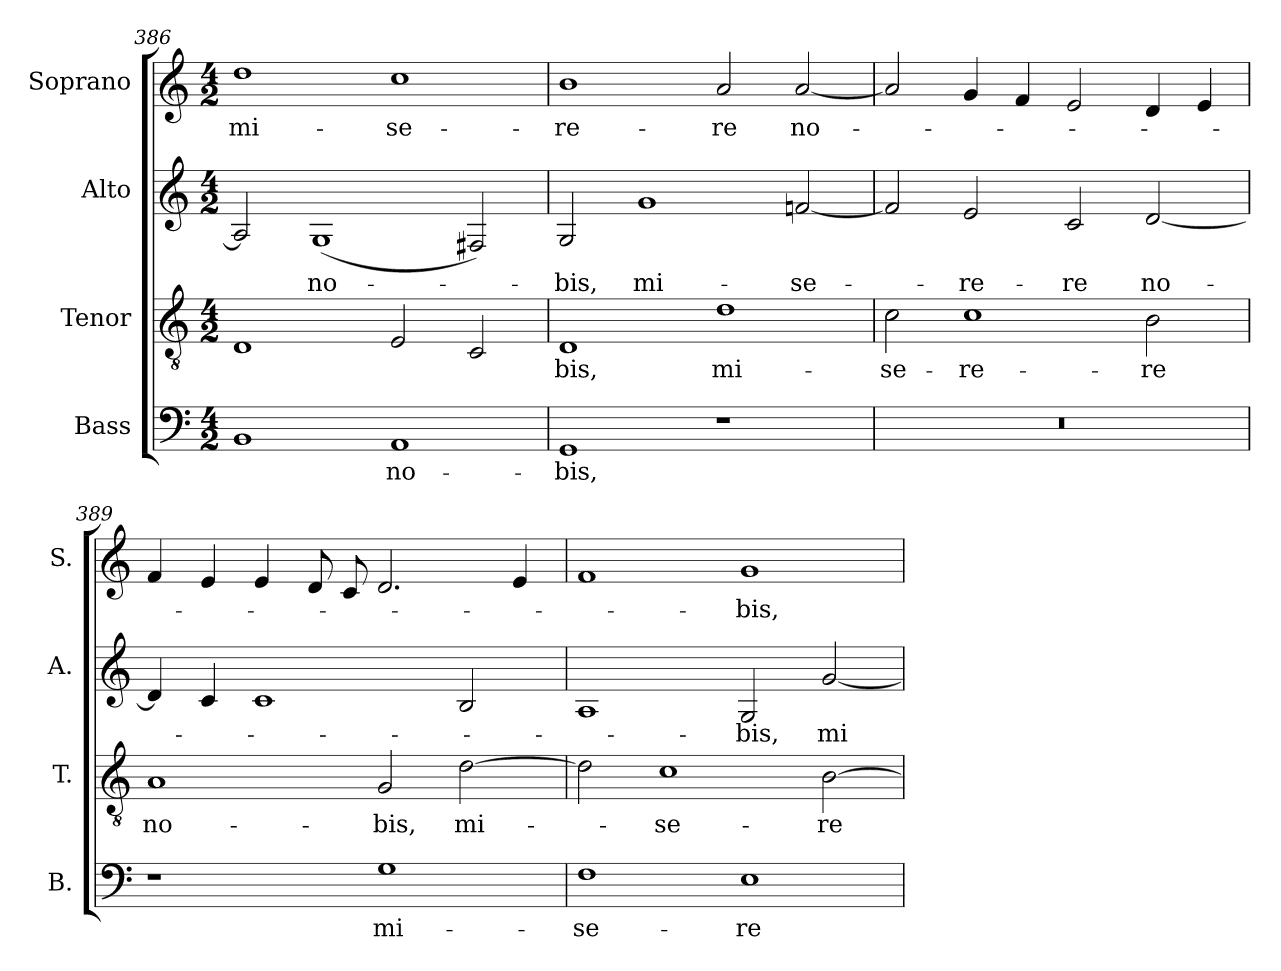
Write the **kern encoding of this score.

**kern	**text	**kern	**text	**kern	**text	**kern	**text
*part4	*part4	*part3	*part3	*part2	*part2	*part1	*part1
*staff4	*staff4	*staff3	*staff3	*staff2	*staff2	*staff1	*staff1
*I"Bass	*	*I"Tenor	*	*I"Alto	*	*I"Soprano	*
*I'B.	*	*I'T.	*	*I'A.	*	*I'S.	*
*clefF4	*	*clefGv2	*	*clefG2	*	*clefG2	*
*	*	*ITrd7c12	*	*	*	*	*
*k[]	*	*k[]	*	*k[]	*	*k[]	*
*C:	*	*C:	*	*C:	*	*C:	*
*M4/2	*	*M4/2	*	*M4/2	*	*M4/2	*
=386	=386	=386	=386	=386	=386	=386	=386
!	!	!	!	!	!	!	!LO:LY:b:color=#000000
1BBi	.	1DDi	.	2Ai/]	.	1ddi	mi-
!	!	!	!	!	!LO:LY:b:color=#000000	!	!
.	.	.	.	(1Gi	no-	.	.
!	!LO:LY:b:color=#000000	!	!	!	!	!	!
!	!	!	!	!	!	!	!LO:LY:b:color=#000000
1AAi	no-	2EEi/	.	.	.	1cci	-se-
.	.	2CCi/	.	2F#Xi/)	.	.	.
!!LO:LB:g=z
=387	=387	=387	=387	=387	=387	=387	=387
!	!LO:LY:b:color=#000000	!	!	!	!	!	!
!	!	!	!LO:LY:b:color=#000000	!	!	!	!
!	!	!	!	!	!LO:LY:b:color=#000000	!	!
!	!	!	!	!	!	!	!LO:LY:b:color=#000000
1GGi	-bis,	1DDi	-bis,	2Gi/	-bis,	1bi	-re-
!	!	!	!	!	!LO:LY:b:color=#000000	!	!
.	.	.	.	1gi	mi-	.	.
!	!	!	!LO:LY:b:color=#000000	!	!	!	!
!	!	!	!	!	!	!	!LO:LY:b:color=#000000
1r	.	1Di	mi-	.	.	2ai/	-re
!	!	!	!	!	!LO:LY:b:color=#000000	!	!
!	!	!	!	!	!	!	!LO:LY:b:color=#000000
.	.	.	.	[2fni/	-se-	[2ai/	no-
=388	=388	=388	=388	=388	=388	=388	=388
!LO:N:vis=1	!	!	!	!	!	!	!
!	!	!	!LO:LY:b:color=#000000	!	!	!	!
0r	.	2Ci\	-se-	2fi/]	.	2ai/]	.
!	!	!	!LO:LY:b:color=#000000	!	!	!	!
!	!	!	!	!	!LO:LY:b:color=#000000	!	!
.	.	1Ci	-re-	2ei/	-re-	4gi/	.
.	.	.	.	.	.	4fi/	.
!	!	!	!	!	!LO:LY:b:color=#000000	!	!
.	.	.	.	2ci/	-re	2ei/	.
!	!	!	!LO:LY:b:color=#000000	!	!	!	!
!	!	!	!	!	!LO:LY:b:color=#000000	!	!
.	.	2BBi\	-re	[2di/	no-	4di/	.
.	.	.	.	.	.	4ei/	.
=389	=389	=389	=389	=389	=389	=389	=389
!	!	!	!LO:LY:b:color=#000000	!	!	!	!
1r	.	1AAi	no-	4di/]	.	4fi/	.
.	.	.	.	4ci/	.	4ei/	.
.	.	.	.	1ci	.	4ei/	.
.	.	.	.	.	.	8di/	.
.	.	.	.	.	.	8ci/	.
!	!LO:LY:b:color=#000000	!	!	!	!	!	!
!	!	!	!LO:LY:b:color=#000000	!	!	!	!
1Gi	mi-	2GGi/	-bis,	.	.	2.di/	.
!	!	!	!LO:LY:b:color=#000000	!	!	!	!
.	.	[2Di\	mi-	2Bi/	.	.	.
.	.	.	.	.	.	4ei/	.
=390	=390	=390	=390	=390	=390	=390	=390
!	!LO:LY:b:color=#000000	!	!	!	!	!	!
1Fi	-se-	2Di\]	.	1Ai	.	1fi	.
!	!	!	!LO:LY:b:color=#000000	!	!	!	!
.	.	1Ci	-se-	.	.	.	.
!	!LO:LY:b:color=#000000	!	!	!	!	!	!
!	!	!	!	!	!LO:LY:b:color=#000000	!	!
!	!	!	!	!	!	!	!LO:LY:b:color=#000000
1Ei	-re-	.	.	2Gi/	-bis,	1gi	-bis,
!	!	!	!LO:LY:b:color=#000000	!	!	!	!
!	!	!	!	!	!LO:LY:b:color=#000000	!	!
.	.	[2BBi\	-re-	[2gi/	mi-	.	.
=	=	=	=	=	=	=	=
*-	*-	*-	*-	*-	*-	*-	*-
